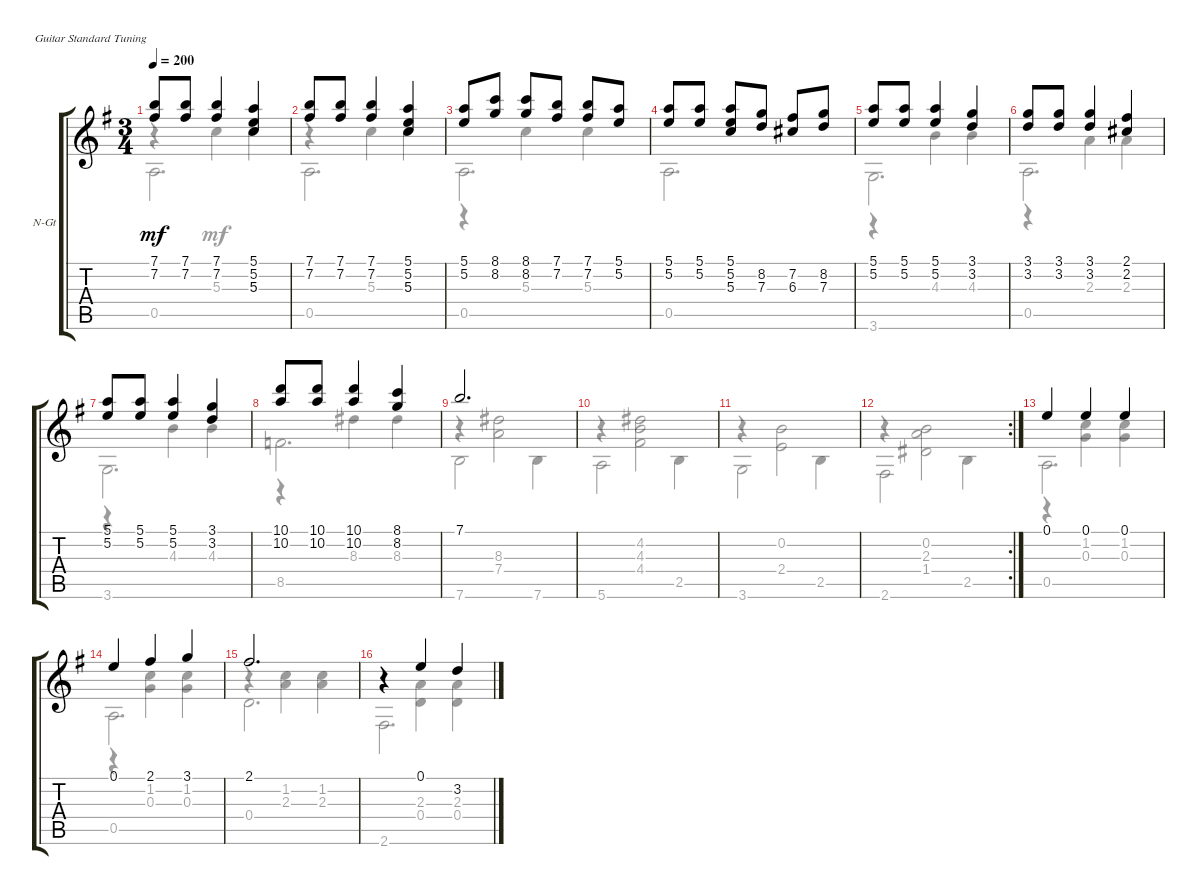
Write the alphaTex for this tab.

\defaultSystemsLayout 4
\bracketExtendMode groupsimilarinstruments
\firstSystemTrackNameOrientation horizontal
\otherSystemsTrackNameOrientation horizontal
\track ("Nylon Guitar" "N-Gt") {instrument acousticguitarnylon}
\staff {score tabs}
\tuning (E4 B3 G3 D3 A2 E2)
\voice
\ts (3 4)
\tempo 200
\clef g2
\scale
0.184416
\ks eminor
(7.1 7.2).8{dy mf} (7.1 7.2).8 (7.1 7.2).4 (5.2 5.1 5.3).4 |
\scale
0.184416 (7.1 7.2).8 (7.1 7.2).8 (7.1 7.2).4 (5.2 5.1 5.3).4 |
\scale
0.184416 (5.1 5.2).8 (8.2 8.1).8 (8.1 8.2).8 (7.2 7.1).8 (7.1 7.2).8 (5.1 5.2).8 |
\scale
0.192308 (5.1 5.2).8 (5.2 5.1).8 (5.2 5.1 5.3).8 (7.3 8.2).8 (6.3 7.2).8 (7.3 8.2).8 |
\scale
0.195055 (5.1 5.2).8 (5.1 5.2).8 (5.2 5.1).4 (3.1 3.2).4 |
\scale
0.195055 (3.2 3.1).8 (3.2 3.1).8 (3.2 3.1).4 (2.1 2.2).4 |
\scale
0.195055 (5.1 5.2).8 (5.2 5.1).8 (5.1 5.2).4 (3.1 3.2).4 |
\scale
0.222527 (10.2 10.1).8 (10.1 10.2).8 (10.2 10.1).4 (8.1 8.2).4 |
\scale
0.2 7.1.2{d} |
\scale
0.19633 |
\scale
0.19633 |
\rc 2
\scale
0.207339 |
\scale
0.2 0.1.4 0.1.4 0.1.4 |
\scale
0.2 0.1.4 2.1.4 3.1.4 |
\scale
0.2 2.1.2{d} |
\scale
0.2 r.4 0.1.4 3.2.4
\voice
\clef g2
\ottava regular
\simile none
\scale
0.184416
\ks eminor
0.5.2{d dy mf} |
\scale
0.184416 0.5.2{d} |
\scale
0.184416 0.5.2{d} |
\scale
0.192308 0.5.2{d} |
\scale
0.195055 3.6.2{d} |
\scale
0.195055 0.5.2{d} |
\scale
0.195055 3.6.2{d} |
\scale
0.222527 8.5.2{d} |
\scale
0.2 7.6.2 7.6.4 |
\scale
0.19633 5.6.2 2.5.4 |
\scale
0.19633 3.6.2 2.5.4 |
\scale
0.207339 2.6.2 2.5.4 |
\scale
0.2 0.5.2{d} |
\scale
0.2 0.5.2{d} |
\scale
0.2 0.4.2{d} |
\scale
0.2 2.6.2{d}
\voice
\clef g2
\ottava regular
\simile none
\scale
0.184416
\ks eminor
r.4{dy mf} 5.3.4 5.3.4 |
\scale
0.184416 r.4 5.3.4 5.3.4 |
\scale
0.184416 r.4 5.3.4 5.3.4 |
\scale
0.192308 |
\scale
0.195055 r.4 4.3.4 4.3.4 |
\scale
0.195055 r.4 2.3.4 2.3.4 |
\scale
0.195055 r.4 4.3.4 4.3.4 |
\scale
0.222527 r.4 8.3.4 8.3.4 |
\scale
0.2 r.4 (8.3 7.4).2 |
\scale
0.19633 r.4 (4.2 4.3 4.4).2 |
\scale
0.19633 r.4 (2.4 0.2).2 |
\scale
0.207339 r.4 (1.4 2.3 0.2).2 |
\scale
0.2 r.4 (0.3 1.2).4 (0.3 1.2).4 |
\scale
0.2 r.4 (0.3 1.2).4 (0.3 1.2).4 |
\scale
0.2 r.4 (1.2 2.3).4 (2.3 1.2).4 |
\scale
0.2 r.4 (0.4 2.3).4 (0.4 2.3).4
